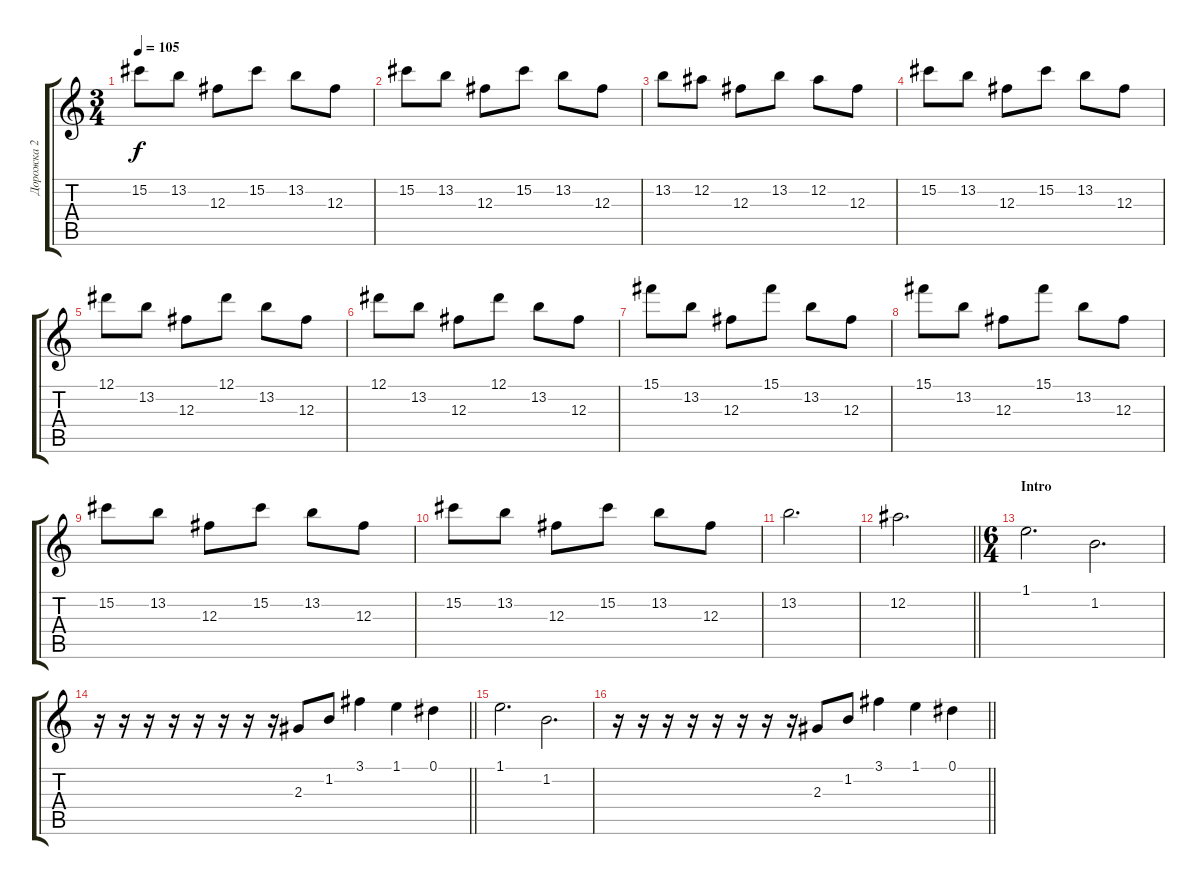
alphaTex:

\track ("Дорожка 2" "Дорожка 2") {instrument acousticguitarsteel}
\staff {score tabs}
\tuning (Eb4 Bb3 Gb3 Db3 Ab2 Eb2) {hide}
\ts (3 4)
\tempo 105
\clef g2
\ks c
15.2.8{dy f} 13.2.8 12.3.8 15.2.8 13.2.8 12.3.8 |
15.2.8 13.2.8 12.3.8 15.2.8 13.2.8 12.3.8 |
13.2.8 12.2.8 12.3.8 13.2.8 12.2.8 12.3.8 |
15.2.8 13.2.8 12.3.8 15.2.8 13.2.8 12.3.8 |
12.1.8 13.2.8 12.3.8 12.1.8 13.2.8 12.3.8 |
12.1.8 13.2.8 12.3.8 12.1.8 13.2.8 12.3.8 |
15.1.8 13.2.8 12.3.8 15.1.8 13.2.8 12.3.8 |
15.1.8 13.2.8 12.3.8 15.1.8 13.2.8 12.3.8 |
15.2.8 13.2.8 12.3.8 15.2.8 13.2.8 12.3.8 |
15.2.8 13.2.8 12.3.8 15.2.8 13.2.8 12.3.8 |
13.2.2{d} |
\barLineRight lightlight
12.2.2{d} |
\ts (6 4)
\section ("" "Intro")
1.1.2{d} 1.2.2{d} |
\barLineRight lightlight
r.16 r.16 r.16 r.16 r.16 r.16 r.16 r.16 2.3.8 1.2.8 3.1.4 1.1.4 0.1.4 |
1.1.2{d} 1.2.2{d} |
\barLineRight lightlight
r.16 r.16 r.16 r.16 r.16 r.16 r.16 r.16 2.3.8 1.2.8 3.1.4 1.1.4 0.1.4
